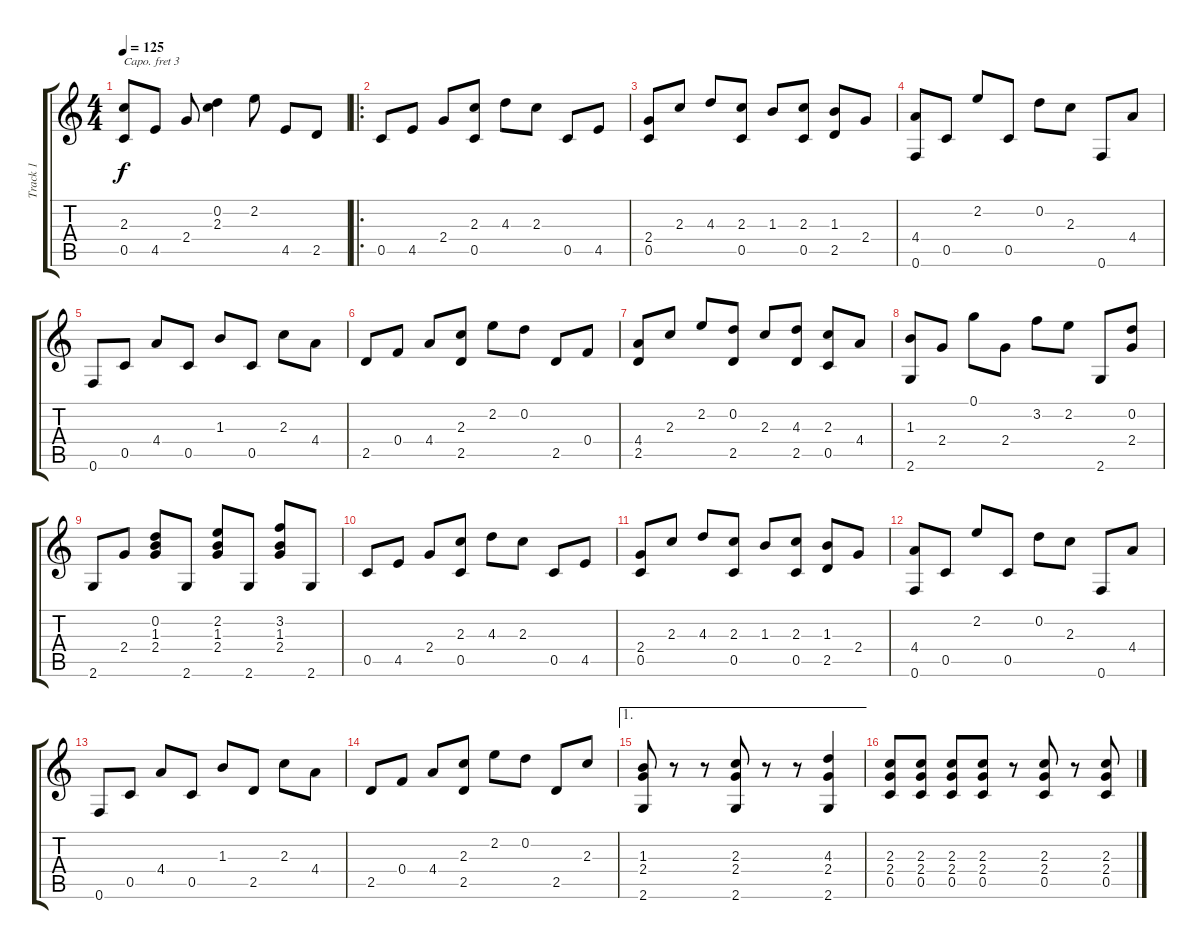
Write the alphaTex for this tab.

\track ("Track 1" "Track 1") {instrument acousticguitarsteel}
\staff {score tabs}
\capo 3
\tuning (E4 B3 G3 D3 A2 D2) {hide}
\ts (4 4)
\tempo 125
\clef g2
\ks c
(2.3 0.5).8{dy f} 4.5.8 2.4.8 (0.2 2.3).4 2.2.8 4.5.8 2.5.8 |
\ro
0.5.8 4.5.8 2.4.8 (2.3 0.5).8 4.3.8 2.3.8 0.5.8 4.5.8 |
(2.4 0.5).8 2.3.8 4.3.8 (2.3 0.5).8 1.3.8 (2.3 0.5).8 (1.3 2.5).8 2.4.8 |
(4.4 0.6).8 0.5.8 2.2.8 0.5.8 0.2.8 2.3.8 0.6.8 4.4.8 |
0.6.8 0.5.8 4.4.8 0.5.8 1.3.8 0.5.8 2.3.8 4.4.8 |
2.5.8 0.4.8 4.4.8 (2.3 2.5).8 2.2.8 0.2.8 2.5.8 0.4.8 |
(4.4 2.5).8 2.3.8 2.2.8 (0.2 2.5).8 2.3.8 (4.3 2.5).8 (2.3 0.5).8 4.4.8 |
(1.3 2.6).8 2.4.8 0.1.8 2.4.8 3.2.8 2.2.8 2.6.8 (0.2 2.4).8 |
2.6.8 2.4.8 (0.2 1.3 2.4).8 2.6.8 (2.2 1.3 2.4).8 2.6.8 (3.2 1.3 2.4).8 2.6.8 |
0.5.8 4.5.8 2.4.8 (2.3 0.5).8 4.3.8 2.3.8 0.5.8 4.5.8 |
(2.4 0.5).8 2.3.8 4.3.8 (2.3 0.5).8 1.3.8 (2.3 0.5).8 (1.3 2.5).8 2.4.8 |
(4.4 0.6).8 0.5.8 2.2.8 0.5.8 0.2.8 2.3.8 0.6.8 4.4.8 |
0.6.8 0.5.8 4.4.8 0.5.8 1.3.8 2.5.8 2.3.8 4.4.8 |
2.5.8 0.4.8 4.4.8 (2.3 2.5).8 2.2.8 0.2.8 2.5.8 2.3.8 |
\ae 1
(1.3 2.4 2.6).8 r.8 r.8 (2.3 2.4 2.6).8 r.8 r.8 (4.3 2.4 2.6).4 |
(2.3 2.4 0.5).8 (2.3 2.4 0.5).8 (2.3 2.4 0.5).8 (2.3 2.4 0.5).8 r.8 (2.3 2.4 0.5).8 r.8 (2.3 2.4 0.5).8
